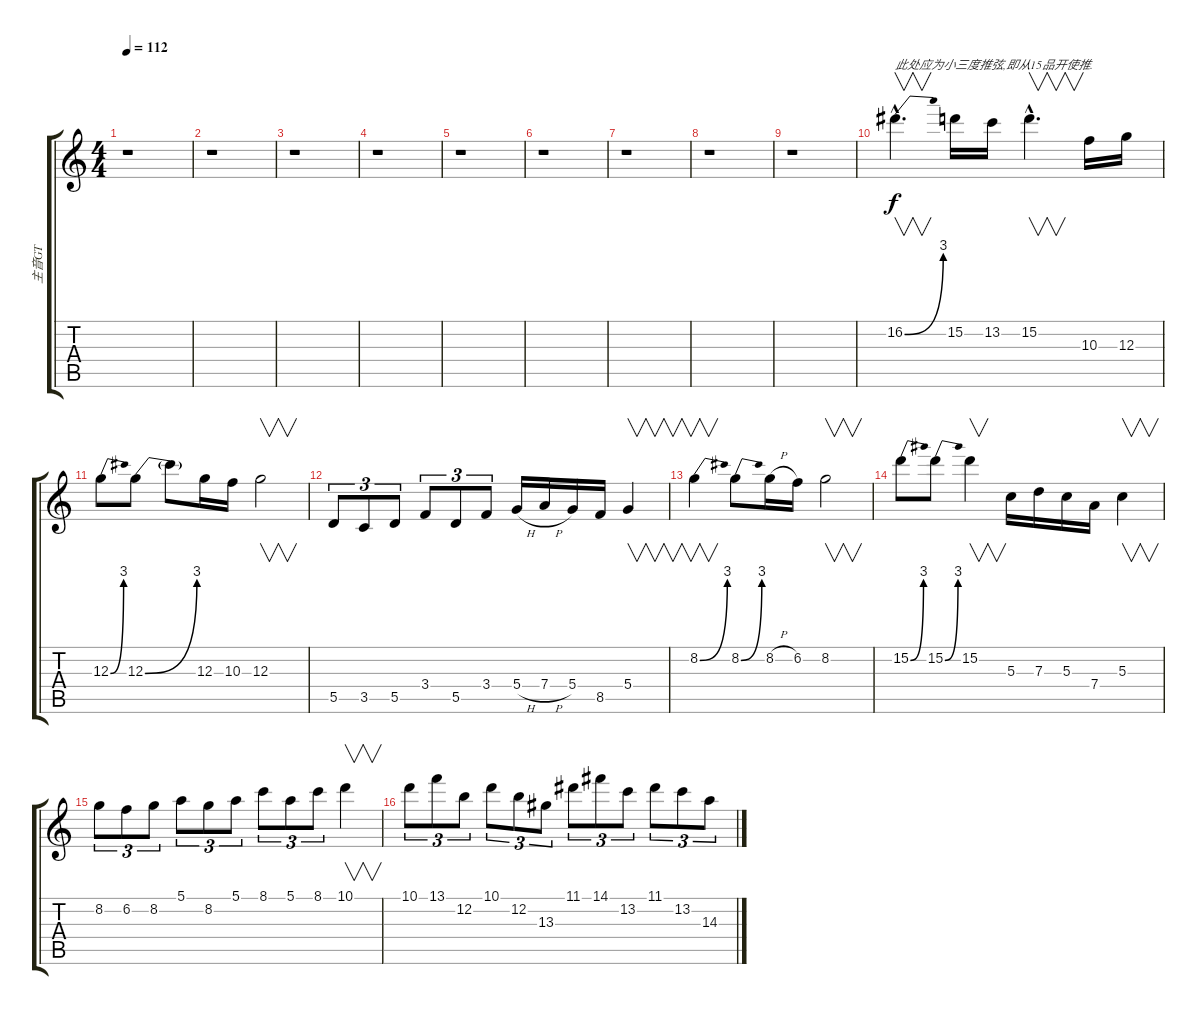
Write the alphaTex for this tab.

\track ("主音GT" "主音GT") {instrument distortionguitar}
\staff {score tabs}
\tuning (E4 B3 G3 D3 A2 E2) {hide}
\ts (4 4)
\tempo 112
\clef g2
\ks c
r.1{dy f} |
r.1 |
r.1 |
r.1 |
r.1 |
r.1 |
r.1 |
r.1 |
r.1 |
16.2{be (bend 0 0 60 12) hac}.4{v d txt "此处应为小三度推弦,即从15品开使推."} 15.2.16 13.2.16 15.2{hac}.4{v d} 10.3.16 12.3.16 |
12.3{be (bend 0 0 60 12)}.8 12.3{be (bend 0 0 60 12)}.8 12.3{t}.8 12.3.16 10.3.16 12.3.2{v} |
5.5.8{tu (3 2)} 3.5.8{tu (3 2)} 5.5.8{tu (3 2)} 3.4.8{tu (3 2)} 5.5.8{tu (3 2)} 3.4.8{tu (3 2)} 5.4{h}.16 7.4{h}.16 5.4.16 8.5.16 5.4.4{v} |
8.2{be (bend 0 0 60 12)}.4{v} 8.2{be (bend 0 0 60 12)}.8 8.2{h}.16 6.2.16 8.2.2{v} |
15.2{be (bend 0 0 60 12)}.8 15.2{be (bend 0 0 60 12)}.8 15.2.4{v} 5.3.16 7.3.16 5.3.16 7.4.16 5.3.4{v} |
8.2.8{tu (3 2)} 6.2.8{tu (3 2)} 8.2.8{tu (3 2)} 5.1.8{tu (3 2)} 8.2.8{tu (3 2)} 5.1.8{tu (3 2)} 8.1.8{tu (3 2)} 5.1.8{tu (3 2)} 8.1.8{tu (3 2)} 10.1.4{v} |
10.1.8{tu (3 2)} 13.1.8{tu (3 2)} 12.2.8{tu (3 2)} 10.1.8{tu (3 2)} 12.2.8{tu (3 2)} 13.3.8{tu (3 2)} 11.1.8{tu (3 2)} 14.1.8{tu (3 2)} 13.2.8{tu (3 2)} 11.1.8{tu (3 2)} 13.2.8{tu (3 2)} 14.3.8{tu (3 2)}
